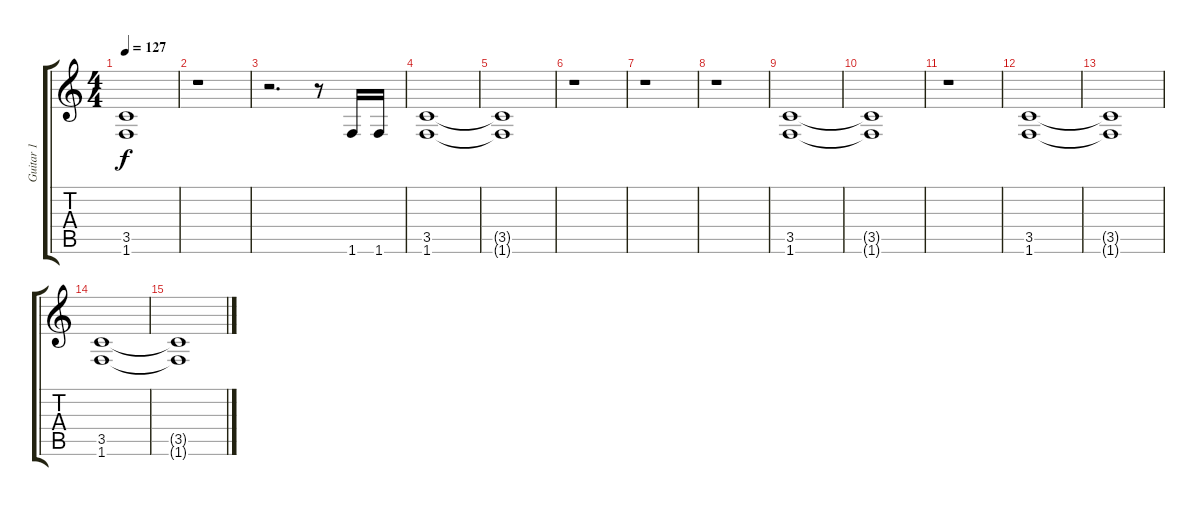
\track ("Guitar 1" "Guitar 1") {instrument distortionguitar}
\staff {score tabs}
\tuning (E4 B3 G3 D3 A2 E2) {hide}
\ts (4 4)
\tempo 127
\clef g2
\ks c
(3.5{t} 1.6{t}).1{dy f} |
r.1 |
r.2{d} r.8 1.6.16 1.6.16 |
(3.5 1.6).1 |
(3.5{t} 1.6{t}).1 |
r.1 |
r.1 |
r.1 |
(3.5 1.6).1 |
(3.5{t} 1.6{t}).1 |
r.1 |
(3.5 1.6).1 |
(3.5{t} 1.6{t}).1 |
(3.5 1.6).1 |
(3.5{t} 1.6{t}).1
